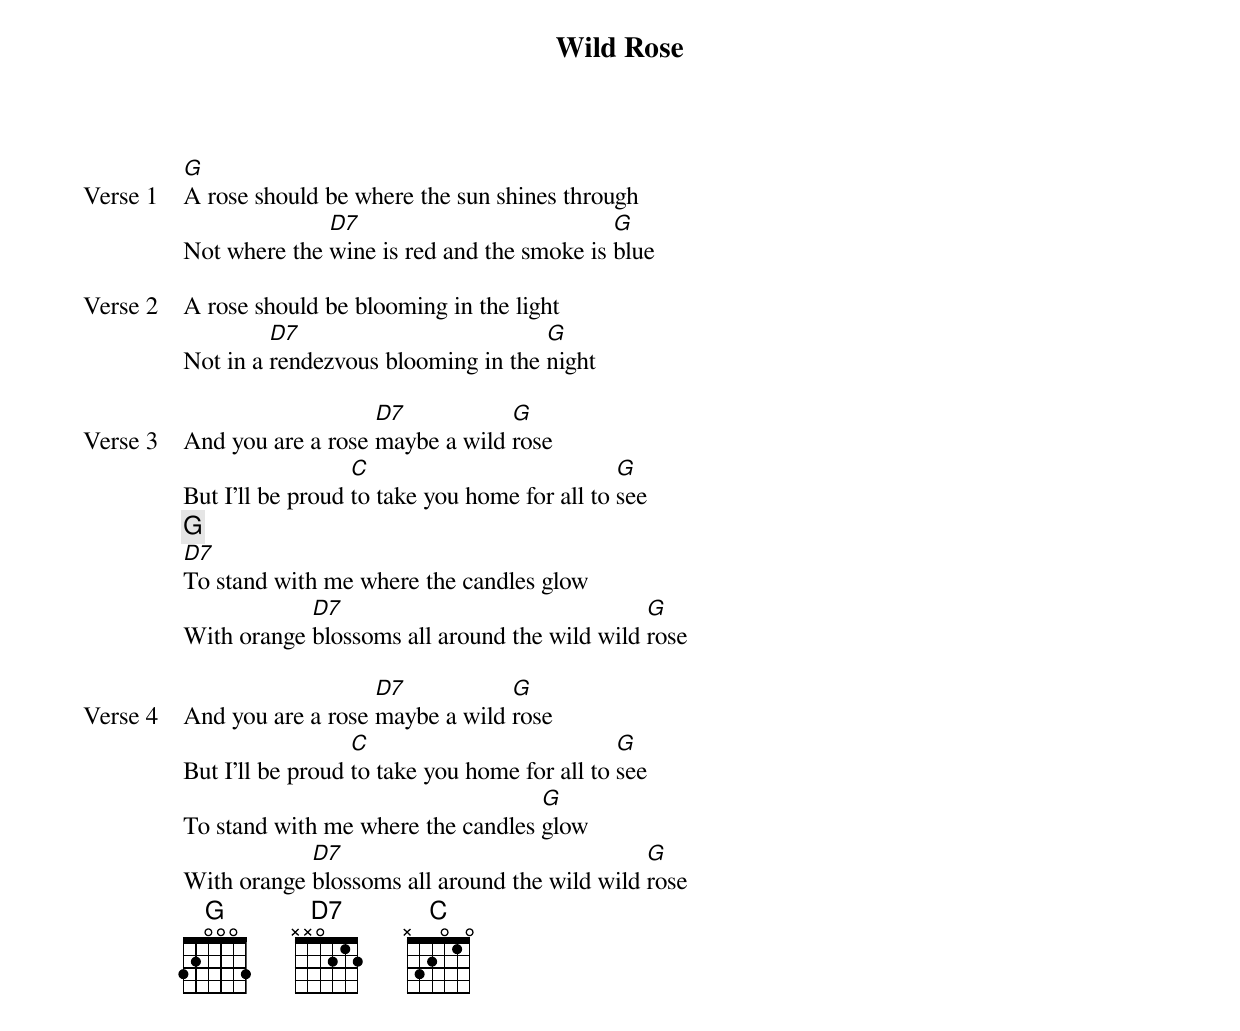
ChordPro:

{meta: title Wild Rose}
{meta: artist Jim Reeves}
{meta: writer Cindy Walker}

{start_of_verse: Verse 1}
[G]A rose should be where the sun shines through
Not where the [D7]wine is red and the smoke is [G]blue
{end_of_verse}

{start_of_verse: Verse 2}
A rose should be blooming in the light
Not in a [D7]rendezvous blooming in the [G]night
{end_of_verse}

{start_of_verse: Verse 3}
And you are a rose [D7]maybe a wild [G]rose
But I'll be proud [C]to take you home for all to [G]see
{comment: G}
[D7]To stand with me where the candles glow
With orange [D7]blossoms all around the wild wild [G]rose
{end_of_verse}

{start_of_verse: Verse 4}
And you are a rose [D7]maybe a wild [G]rose
But I'll be proud [C]to take you home for all to [G]see
To stand with me where the candles [G]glow
With orange [D7]blossoms all around the wild wild [G]rose
{end_of_verse}
